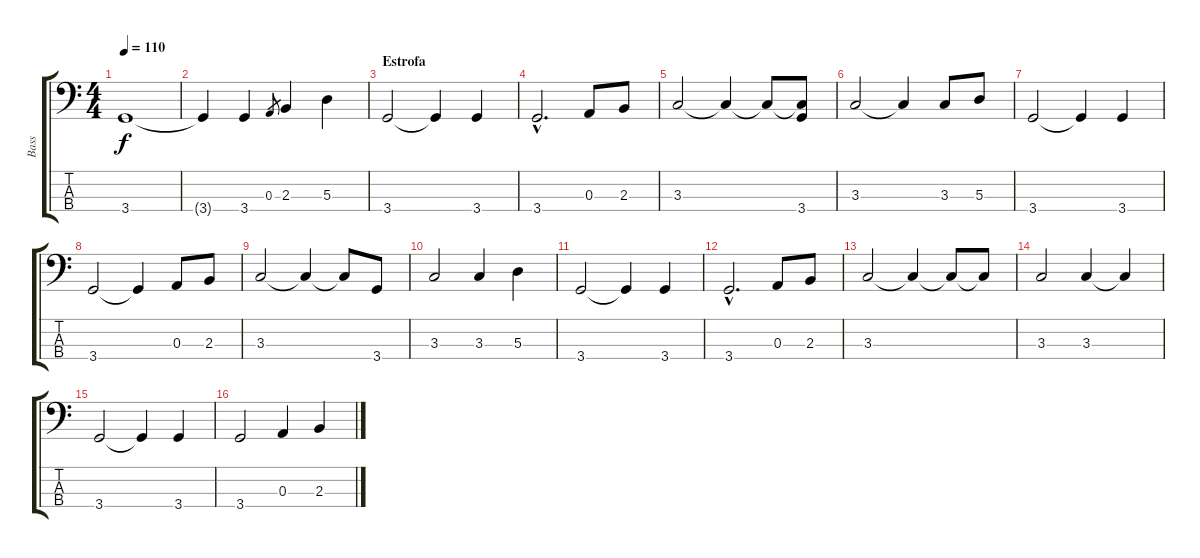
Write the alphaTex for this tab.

\track ("Bass" "Bass") {instrument electricbassfinger}
\staff {score tabs}
\tuning (G2 D2 A1 E1) {hide}
\ts (4 4)
\tempo 110
\clef f4
\ks c
3.4.1{dy f} |
3.4{t}.4 3.4.4 0.3.8{gr} 2.3.4 5.3.4 |
\section ("" "Estrofa")
3.4.2 3.4{t}.4 3.4.4 |
3.4{hac}.2{d} 0.3.8 2.3.8 |
3.3.2 3.3{t}.4 3.3{t}.8 (3.3{t} 3.4).8 |
3.3.2 3.3{t}.4 3.3.8 5.3.8 |
3.4.2 3.4{t}.4 3.4.4 |
3.4.2 3.4{t}.4 0.3.8 2.3.8 |
3.3.2 3.3{t}.4 3.3{t}.8 3.4.8 |
3.3.2 3.3.4 5.3.4 |
3.4.2 3.4{t}.4 3.4.4 |
3.4{hac}.2{d} 0.3.8 2.3.8 |
3.3.2 3.3{t}.4 3.3{t}.8 3.3{t}.8 |
3.3.2 3.3.4 3.3{t}.4 |
3.4.2 3.4{t}.4 3.4.4 |
3.4.2 0.3.4 2.3.4
